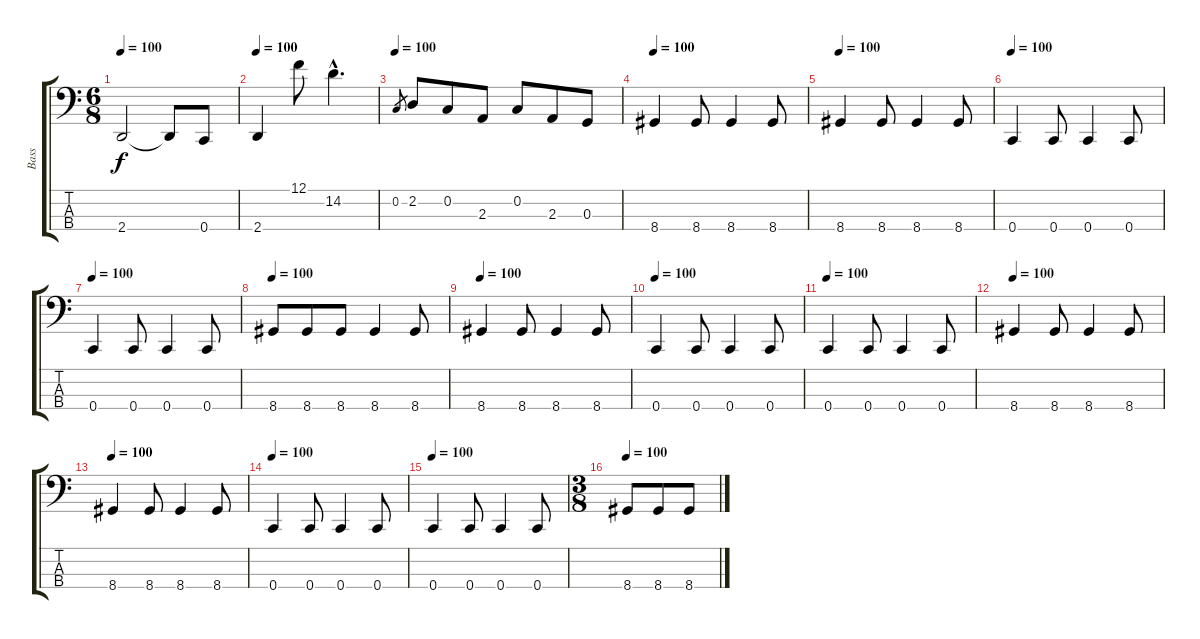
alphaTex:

\track ("Bass" "Bass") {instrument electricbasspick}
\staff {score tabs}
\tuning (F2 C2 G1 C1) {hide}
\ts (6 8)
\tempo 100
\clef f4
\ks c
2.4.2{dy f} 2.4{t}.8 0.4.8 |
\tempo 100
2.4.4 12.1.8 14.2{hac}.4{d} |
\tempo 100
0.2.8{gr} 2.2.8 0.2.8 2.3.8 0.2.8 2.3.8 0.3.8 |
\tempo 100
8.4.4 8.4.8 8.4.4 8.4.8 |
\tempo 100
8.4.4 8.4.8 8.4.4 8.4.8 |
\tempo 100
0.4.4 0.4.8 0.4.4 0.4.8 |
\tempo 100
0.4.4 0.4.8 0.4.4 0.4.8 |
\tempo 100
8.4.8 8.4.8 8.4.8 8.4.4 8.4.8 |
\tempo 100
8.4.4 8.4.8 8.4.4 8.4.8 |
\tempo 100
0.4.4 0.4.8 0.4.4 0.4.8 |
\tempo 100
0.4.4 0.4.8 0.4.4 0.4.8 |
\tempo 100
8.4.4 8.4.8 8.4.4 8.4.8 |
\tempo 100
8.4.4 8.4.8 8.4.4 8.4.8 |
\tempo 100
0.4.4 0.4.8 0.4.4 0.4.8 |
\tempo 100
0.4.4 0.4.8 0.4.4 0.4.8 |
\ts (3 8)
\tempo 100
8.4.8 8.4.8 8.4.8
